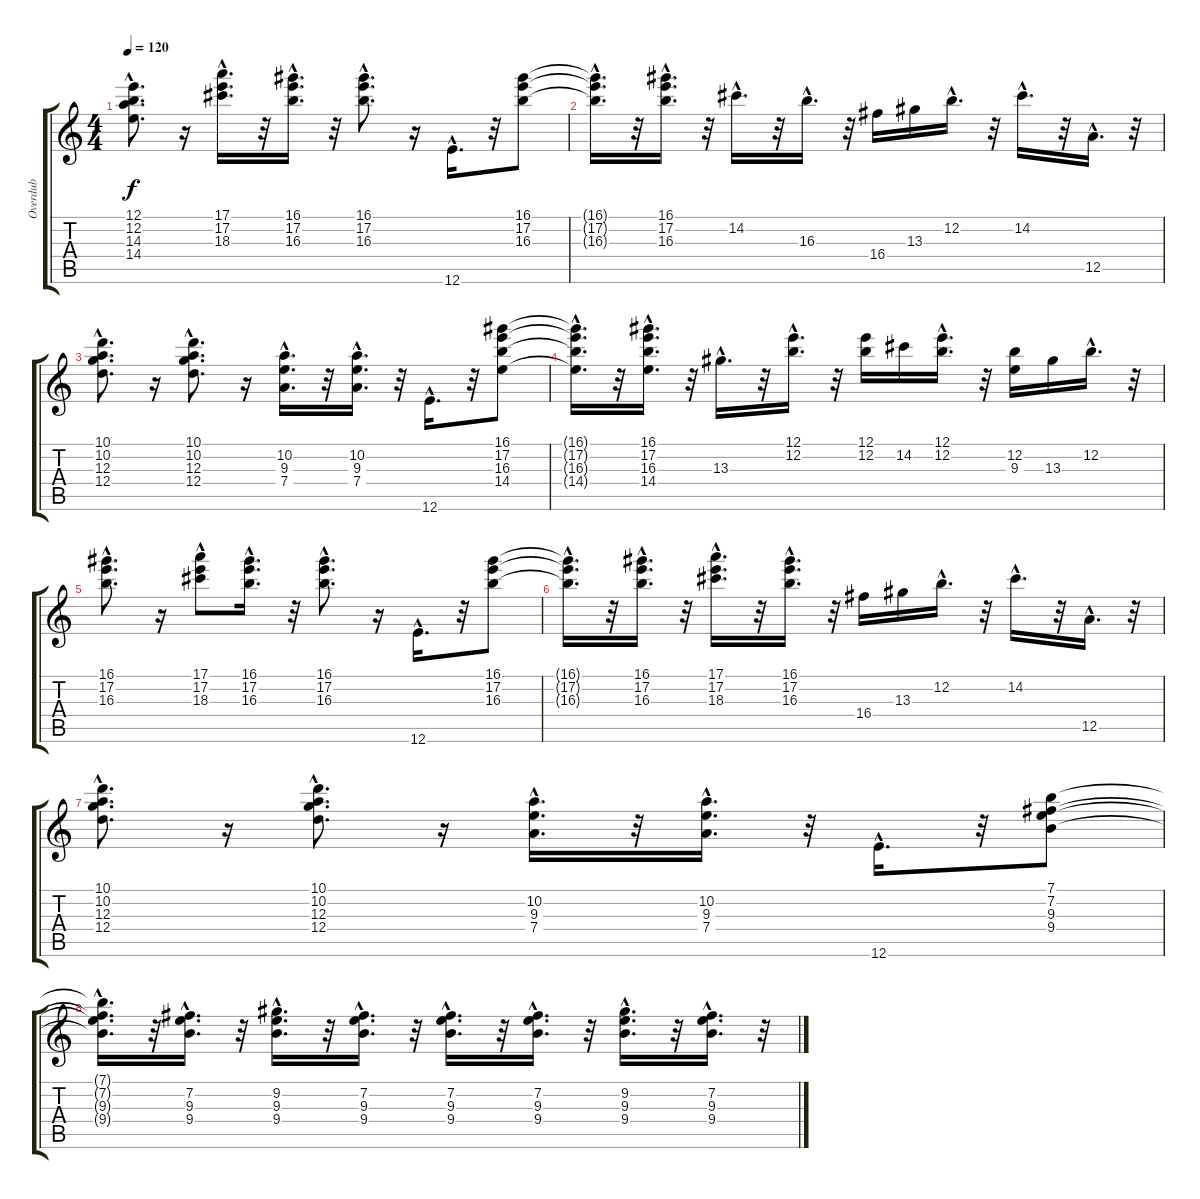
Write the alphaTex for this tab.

\track ("Overdub" "Overdub") {instrument overdrivenguitar}
\staff {score tabs}
\tuning (E4 B3 G3 D3 A2 E2) {hide}
\ts (4 4)
\tempo 120
\clef g2
\ks c
(12.1{hac} 12.2{hac} 14.3{hac} 14.4{hac}).8{d dy f} r.16 (17.1{hac} 17.2{hac} 18.3{hac}).16{d} r.32 (16.1{hac} 17.2{hac} 16.3{hac}).16{d} r.32 (16.1{hac} 17.2{hac} 16.3{hac}).8{d} r.16 12.6{hac}.16{d} r.32 (16.1 17.2 16.3).8 |
(16.1{hac t} 17.2{hac t} 16.3{hac t}).16{d} r.32 (16.1{hac} 17.2{hac} 16.3{hac}).16{d} r.32 14.2{hac}.16{d} r.32 16.3{hac}.16{d} r.32 16.4.16 13.3.16 12.2{hac}.16{d} r.32 14.2{hac}.16{d} r.32 12.5{hac}.16{d} r.32 |
(10.1{hac} 10.2{hac} 12.3{hac} 12.4{hac}).8{d} r.16 (10.1{hac} 10.2{hac} 12.3{hac} 12.4{hac}).8{d} r.16 (10.2{hac} 9.3{hac} 7.4{hac}).16{d} r.32 (10.2{hac} 9.3{hac} 7.4{hac}).16{d} r.32 12.6{hac}.16{d} r.32 (16.1 17.2 16.3 14.4).8 |
(16.1{hac t} 17.2{hac t} 16.3{hac t} 14.4{hac t}).16{d} r.32 (16.1{hac} 17.2{hac} 16.3{hac} 14.4{hac}).16{d} r.32 13.3{hac}.16{d} r.32 (12.1{hac} 12.2{hac}).16{d} r.32 (12.1 12.2).16 14.2.16 (12.1{hac} 12.2{hac}).16{d} r.32 (12.2 9.3).16 13.3.16 12.2{hac}.16{d} r.32 |
(16.1{hac} 17.2{hac} 16.3{hac}).8{d} r.16 (17.1{hac} 17.2{hac} 18.3{hac}).8 (16.1{hac} 17.2{hac} 16.3{hac}).16{d} r.32 (16.1{hac} 17.2{hac} 16.3{hac}).8{d} r.16 12.6{hac}.16{d} r.32 (16.1 17.2 16.3).8 |
(16.1{hac t} 17.2{hac t} 16.3{hac t}).16{d} r.32 (16.1{hac} 17.2{hac} 16.3{hac}).16{d} r.32 (17.1{hac} 17.2{hac} 18.3{hac}).16{d} r.32 (16.1{hac} 17.2{hac} 16.3{hac}).16{d} r.32 16.4.16 13.3.16 12.2{hac}.16{d} r.32 14.2{hac}.16{d} r.32 12.5{hac}.16{d} r.32 |
(10.1{hac} 10.2{hac} 12.3{hac} 12.4{hac}).8{d} r.16 (10.1{hac} 10.2{hac} 12.3{hac} 12.4{hac}).8{d} r.16 (10.2{hac} 9.3{hac} 7.4{hac}).16{d} r.32 (10.2{hac} 9.3{hac} 7.4{hac}).16{d} r.32 12.6{hac}.16{d} r.32 (7.1 7.2 9.3 9.4).8 |
(7.1{hac t} 7.2{hac t} 9.3{hac t} 9.4{hac t}).16{d} r.32 (7.2{hac} 9.3{hac} 9.4{hac}).16{d} r.32 (9.2{hac} 9.3{hac} 9.4{hac}).16{d} r.32 (7.2{hac} 9.3{hac} 9.4{hac}).16{d} r.32 (7.2{hac} 9.3{hac} 9.4{hac}).16{d} r.32 (7.2{hac} 9.3{hac} 9.4{hac}).16{d} r.32 (9.2{hac} 9.3{hac} 9.4{hac}).16{d} r.32 (7.2{hac} 9.3{hac} 9.4{hac}).16{d} r.32
